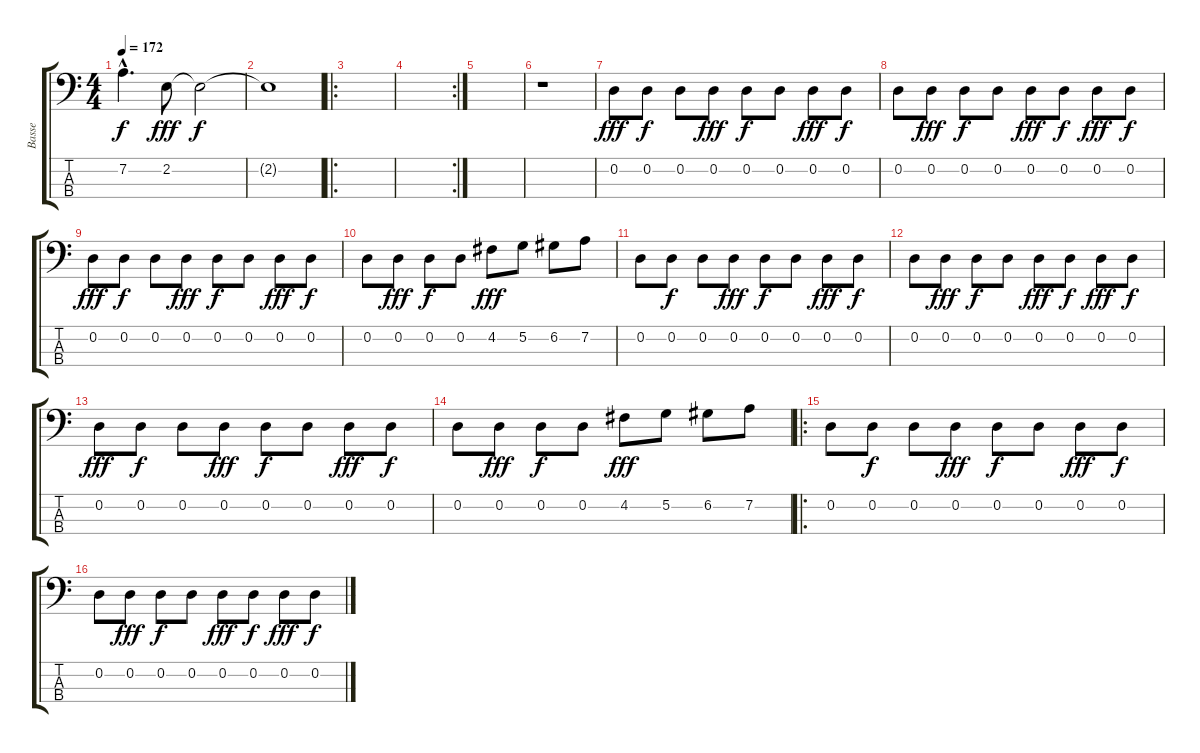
\track ("Basse" "Basse") {instrument electricbasspick}
\staff {score tabs}
\tuning (G2 D2 A1 E1) {hide}
\ts (4 4)
\tempo 172
\clef f4
\ks c
7.2{hac}.4{d dy f} 2.2.8{dy fff} 2.2{t}.2{dy f} |
2.2{t}.1 |
\ro
|
\rc 2
|
|
r.1{volume 0} |
0.2.8{dy fff volume 8} 0.2.8{dy f} 0.2.8 0.2.8{dy fff} 0.2.8{dy f} 0.2.8 0.2.8{dy fff} 0.2.8{dy f} |
0.2.8 0.2.8{dy fff} 0.2.8{dy f} 0.2.8 0.2.8{dy fff} 0.2.8{dy f} 0.2.8{dy fff} 0.2.8{dy f} |
0.2.8{dy fff} 0.2.8{dy f} 0.2.8 0.2.8{dy fff} 0.2.8{dy f} 0.2.8 0.2.8{dy fff} 0.2.8{dy f} |
0.2.8 0.2.8{dy fff} 0.2.8{dy f} 0.2.8 4.2.8{dy fff} 5.2.8 6.2.8 7.2.8 |
0.2.8{volume 16} 0.2.8{dy f} 0.2.8 0.2.8{dy fff} 0.2.8{dy f} 0.2.8 0.2.8{dy fff} 0.2.8{dy f} |
0.2.8 0.2.8{dy fff} 0.2.8{dy f} 0.2.8 0.2.8{dy fff} 0.2.8{dy f} 0.2.8{dy fff} 0.2.8{dy f} |
0.2.8{dy fff} 0.2.8{dy f} 0.2.8 0.2.8{dy fff} 0.2.8{dy f} 0.2.8 0.2.8{dy fff} 0.2.8{dy f} |
0.2.8 0.2.8{dy fff} 0.2.8{dy f} 0.2.8 4.2.8{dy fff} 5.2.8 6.2.8 7.2.8 |
\ro
0.2.8 0.2.8{dy f} 0.2.8 0.2.8{dy fff} 0.2.8{dy f} 0.2.8 0.2.8{dy fff} 0.2.8{dy f} |
0.2.8 0.2.8{dy fff} 0.2.8{dy f} 0.2.8 0.2.8{dy fff} 0.2.8{dy f} 0.2.8{dy fff} 0.2.8{dy f}
